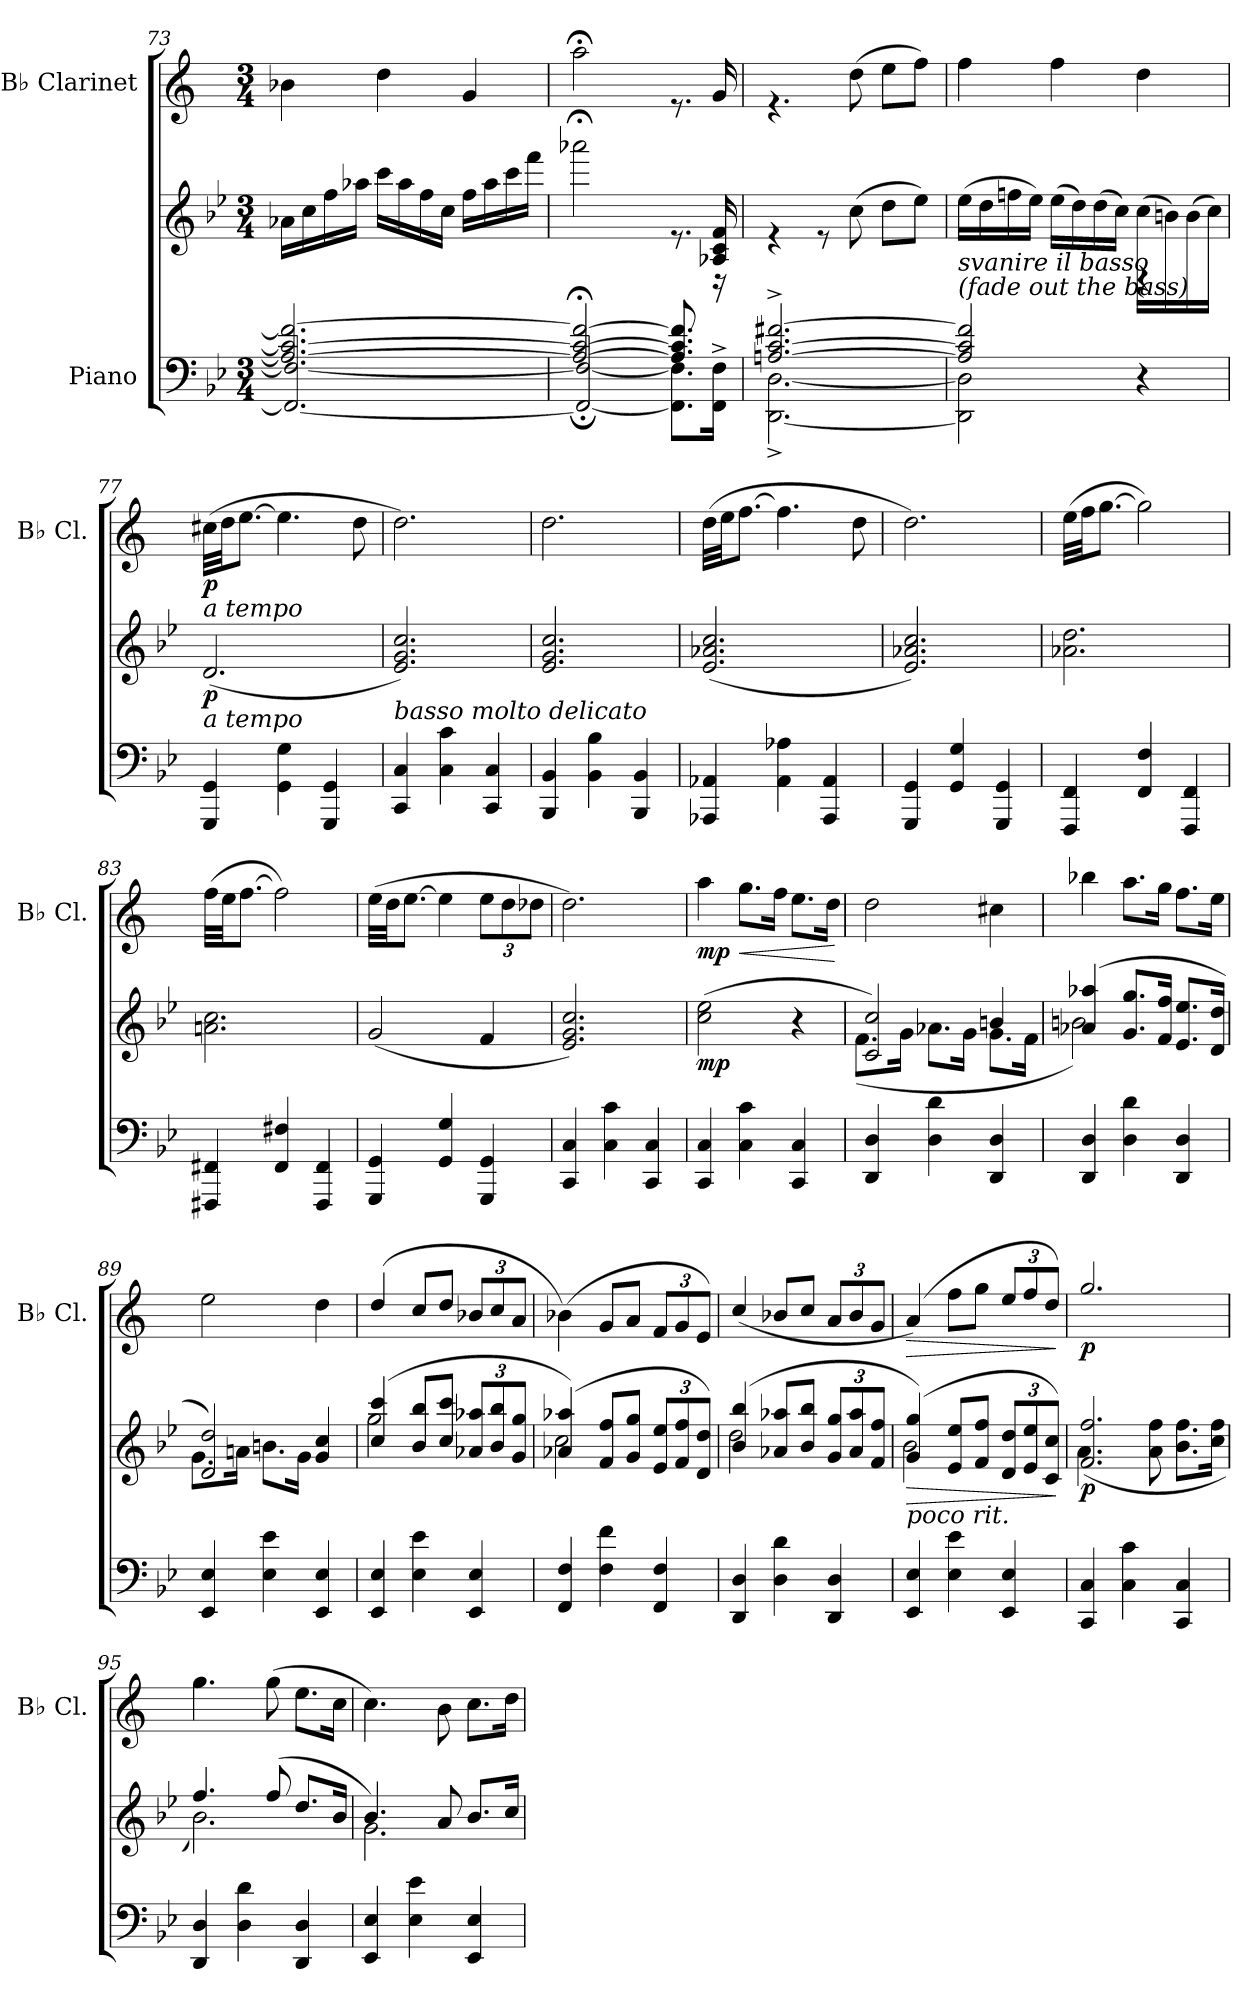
**kern	**kern	**dynam	**kern	**dynam
*part2	*part2	*part2	*part1	*part1
*staff3	*staff2	*staff2/3	*staff1	*staff1
*I"Piano	*	*	*I"B♭ Clarinet	*
*	*	*	*I'B♭ Cl.	*
!!LO:LB:g=z
*clefF4	*clefG2	*	*clefG2	*
*	*	*	*ITrd1c2	*
*k[b-e-]	*k[b-e-]	*	*k[b-e-]	*
*M3/4	*M3/4	*	*M3/4	*
=73	=73	=73	=73	=73
*^	*	*	*	*
2.A-/_ 2.c/_ 2.f/_	2.FF/_ 2.F/_	16a-X\LL	.	4a-X\	.
.	.	16cc\	.	.	.
.	.	16ff\	.	.	.
.	.	16aa-X\JJ	.	.	.
.	.	16ccc\LL	.	4cc\	.
.	.	16aa-\	.	.	.
.	.	16ff\	.	.	.
.	.	16cc\JJ	.	.	.
.	.	16ff\LL	.	4f/	.
.	.	16aa-\	.	.	.
.	.	16ccc\	.	.	.
.	.	16fff\JJ	.	.	.
=74	=74	=74	=74	=74	=74
*	*	*^	*	*	*
2A-/_;< 2c/_;< 2f/_;<	2FF/_; 2F/_;	2aaa-X;<\	8.ryy	.	2gg;<\	.
*	*	*v	*v	*	*	*
8.A-/] 8.c/] 8.f/]	8.FF\] 8.F\]L	8.re	.	8.re	.
*	*	*^	*	*	*
16ryy	16FF\^ 16F\^Jk	16A-X/ 16c/ 16f/	16r	.	16f/	.
*	*	*v	*v	*	*	*
=75	=75	=75	=75	=75	=75
[2.An/^ [2.c/^ [2.f#X/^	[2.DD\^ [2.D\^	4re	.	4.re	.
.	.	8re	.	.	.
.	.	(>8cc\	.	(>8cc\	.
.	.	8dd\L	.	8dd\L	.
.	.	8ee-\J)	.	8ee-\J)	.
!!LO:PB:g=z
=76	=76	=76	=76	=76	=76
*	*	*^	*	*	*
!	!	!LO:TX:b:i:t=svanire il basso	!	!	!	!
!	!	!LO:TX:b:i:t=(fade out the bass)	!	!	!	!
2A/] 2c/] 2f#/]	2DD\] 2D\]	(>16ee-\LL	2ryy	.	4ee-\	.
.	.	16dd\	.	.	.	.
.	.	16ffn\	.	.	.	.
.	.	16ee-\JJ)	.	.	.	.
.	.	(>16ee-\LL	.	.	4ee-\	.
.	.	16dd\)	.	.	.	.
.	.	(>16dd\	.	.	.	.
.	.	16cc\JJ)	.	.	.	.
4ryy	4r	(>16cc\LL	4rD	.	4cc\	.
.	.	16bn\)	.	.	.	.
.	.	(>16b\	.	.	.	.
.	.	16cc\JJ)	.	.	.	.
*v	*v	*	*	*	*	*
*	*v	*v	*	*	*
=77	=77	=77	=77	=77
!	!	!	!LO:TX:b:i:t=a tempo	!
!	!LO:TX:b:i:t=a tempo	!	!	!
!	!	!LO:DY:b	!	!LO:DY:b
4GGG/ 4GG/	(2.d/	p	(32bn\LLL	p
.	.	.	32cc\JJ	.
.	.	.	[8.dd\J	.
4GG\ 4G\	.	.	4.dd\]	.
4GGG/ 4GG/	.	.	.	.
.	.	.	8cc\	.
=78	=78	=78	=78	=78
!LO:TX:a:i:t=basso molto delicato	!	!	!	!
4CC/ 4C/	2.e-/ 2.g/ 2.cc/)	.	2.cc\)	.
4C\ 4c\	.	.	.	.
4CC/ 4C/	.	.	.	.
=79	=79	=79	=79	=79
4BBB-/ 4BB-/	2.e-/ 2.g/ 2.cc/	.	2.cc\	.
4BB-\ 4B-\	.	.	.	.
4BBB-/ 4BB-/	.	.	.	.
=80	=80	=80	=80	=80
4AAA-X/ 4AA-X/	(2.e-/ 2.a-X/ 2.cc/	.	(32cc\LLL	.
.	.	.	32dd\JJ	.
.	.	.	[8.ee-\J	.
4AA-\ 4A-X\	.	.	4.ee-\]	.
4AAA-/ 4AA-/	.	.	.	.
.	.	.	8cc\	.
=81	=81	=81	=81	=81
4GGG/ 4GG/	2.e-/ 2.a-X/ 2.cc/)	.	2.cc\)	.
4GG/ 4G/	.	.	.	.
4GGG/ 4GG/	.	.	.	.
!!LO:LB:g=z
=82	=82	=82	=82	=82
4FFF/ 4FF/	2.a-X\ 2.dd\	.	(32dd\LLL	.
.	.	.	32ee-\JJ	.
.	.	.	[8.ff\J	.
4FF/ 4F/	.	.	2ff\])	.
4FFF/ 4FF/	.	.	.	.
=83	=83	=83	=83	=83
4FFF#X/ 4FF#X/	2.an\ 2.cc\	.	(32ee-\LLL	.
.	.	.	32dd\JJ	.
.	.	.	[8.ee-\J	.
4FF#/ 4F#X/	.	.	2ee-\])	.
4FFF#/ 4FF#/	.	.	.	.
=84	=84	=84	=84	=84
4GGG/ 4GG/	(2g/	.	(32dd\LLL	.
.	.	.	32cc\JJ	.
.	.	.	[8.dd\J	.
4GG/ 4G/	.	.	4dd\]	.
*	*	*	*Xbrackettup	*
4GGG/ 4GG/	4f/	.	12dd\L	.
.	.	.	12cc\	.
.	.	.	12cc-X\J	.
=85	=85	=85	=85	=85
4CC/ 4C/	2.e-/ 2.g/ 2.cc/)	.	2.cc\)	.
4C\ 4c\	.	.	.	.
4CC/ 4C/	.	.	.	.
=86	=86	=86	=86	=86
!	!	!LO:DY:b	!	!LO:DY:b
4CC/ 4C/	(2cc\ 2ee-\	mp	4gg\	mp
!	!	!	!	!LO:HP:b
4C\ 4c\	.	.	8.ff\L	<
.	.	.	16ee-\Jk	.
4CC/ 4C/	4r	.	8.dd\L	.
.	.	.	16cc\Jk	.
.	.	.	.	[
!!LO:LB:g=z
=87	=87	=87	=87	=87
*	*^	*	*	*
4DD/ 4D/	2c/ 2cc/)	(8.f\L	.	2cc\	.
.	.	16g\Jk	.	.	.
4D\ 4d\	.	8.a-X\L	.	.	.
.	.	16g\Jk	.	.	.
4DD/ 4D/	4bn/	8.g\L	.	4bn\	.
.	.	16f\Jk	.	.	.
=88	=88	=88	=88	=88	=88
4DD/ 4D/	(4a-X/ 4aa-X/	2bn\)	.	4aa-X\	.
4D\ 4d\	8.g/ 8.gg/L	.	.	8.gg\L	.
.	16f/ 16ff/Jk	.	.	16ff\Jk	.
4DD/ 4D/	8.e-/ 8.ee-/L	4ryy	.	8.ee-\L	.
.	16d/ 16dd/Jk	.	.	16dd\Jk	.
=89	=89	=89	=89	=89	=89
4EE-/ 4E-/	2d/ 2dd/)	8.g\L	.	2dd\	.
.	.	16an\Jk	.	.	.
4E-\ 4e-\	.	8.bn\L	.	.	.
.	.	16g\Jk	.	.	.
4EE-/ 4E-/	4g/ 4cc/	4ryy	.	4cc\	.
=90	=90	=90	=90	=90	=90
4EE-/ 4E-/	(4cc/ 4ccc/	2gg\	.	(4cc/	.
4E-\ 4e-\	8b-/ 8bb-/L	.	.	8b-/L	.
.	8cc/ 8ccc/J	.	.	8cc/J	.
*	*Xbrackettup	*	*	*	*
4EE-/ 4E-/	12a-X/ 12aa-X/L	4ryy	.	12a-X/L	.
.	12b-/ 12bb-/	.	.	12b-/	.
.	12g/ 12gg/J	.	.	12g/J	.
!!LO:LB:g=z
=91	=91	=91	=91	=91	=91
4FF/ 4F/	(4a-X/ 4aa-X/)	2cc\	.	(4a-X\)	.
4F\ 4f\	8f/ 8ff/L	.	.	8f/L	.
.	8g/ 8gg/J	.	.	8g/J	.
4FF/ 4F/	12e-/ 12ee-/L	4ryy	.	12e-/L	.
.	12f/ 12ff/	.	.	12f/	.
.	12d/ 12dd/J)	.	.	12d/J)	.
=92	=92	=92	=92	=92	=92
4DD/ 4D/	(4b-/ 4bb-/	2dd\	.	(4b-/	.
4D\ 4d\	8a-X/ 8aa-X/L	.	.	8a-X/L	.
.	8b-/ 8bb-/J	.	.	8b-/J	.
4DD/ 4D/	12g/ 12gg/L	4ryy	.	12g/L	.
.	12a-/ 12aa-/	.	.	12a-/	.
.	12f/ 12ff/J	.	.	12f/J	.
=93	=93	=93	=93	=93	=93
!LO:TX:a:i:t=poco rit.	!	!	!	!	!
!	!	!	!LO:HP:b	!	!LO:HP:b
4EE-/ 4E-/	(4g/ 4gg/)	2b-\	>	(4g/)	>
4E-\ 4e-\	8e-/ 8ee-/L	.	.	8ee-\L	.
.	8f/ 8ff/J	.	.	8ff\J	.
4EE-/ 4E-/	12d/ 12dd/L	4ryy	.	12dd/L	.
.	12e-/ 12ee-/	.	.	12ee-/	.
.	12c/ 12cc/J)	.	.	12cc/J)	.
*	*v	*v	*	*	*
.	.	]	.	]
=94	=94	=94	=94	=94
*	*^	*	*	*
!	!	!	!LO:DY:b	!	!LO:DY:b
4CC/ 4C/	2.f/ 2.ff/	(4.a\	p	2.ff/	p
4C\ 4c\	.	.	.	.	.
.	.	8a\ 8ff\	.	.	.
4CC/ 4C/	.	8.b-\ 8.ff\L	.	.	.
.	.	16cc\ 16ff\Jk	.	.	.
=95	=95	=95	=95	=95	=95
4DD/ 4D/	4.ff/	2.b-\)	.	4.ff\	.
4D\ 4d\	.	.	.	.	.
.	(8ff/	.	.	(8ff\	.
4DD/ 4D/	8.dd/L	.	.	8.dd\L	.
.	16b-/Jk	.	.	16b-\Jk	.
!!LO:PB:g=z
=96	=96	=96	=96	=96	=96
4EE-/ 4E-/	4.b-/)	2.g\	.	4.b-\)	.
4E-\ 4e-\	.	.	.	.	.
.	8a/	.	.	8a\	.
4EE-/ 4E-/	8.b-/L	.	.	8.b-\L	.
.	16cc/Jk	.	.	16cc\Jk	.
*	*v	*v	*	*	*
=	=	=	=	=
*-	*-	*-	*-	*-
